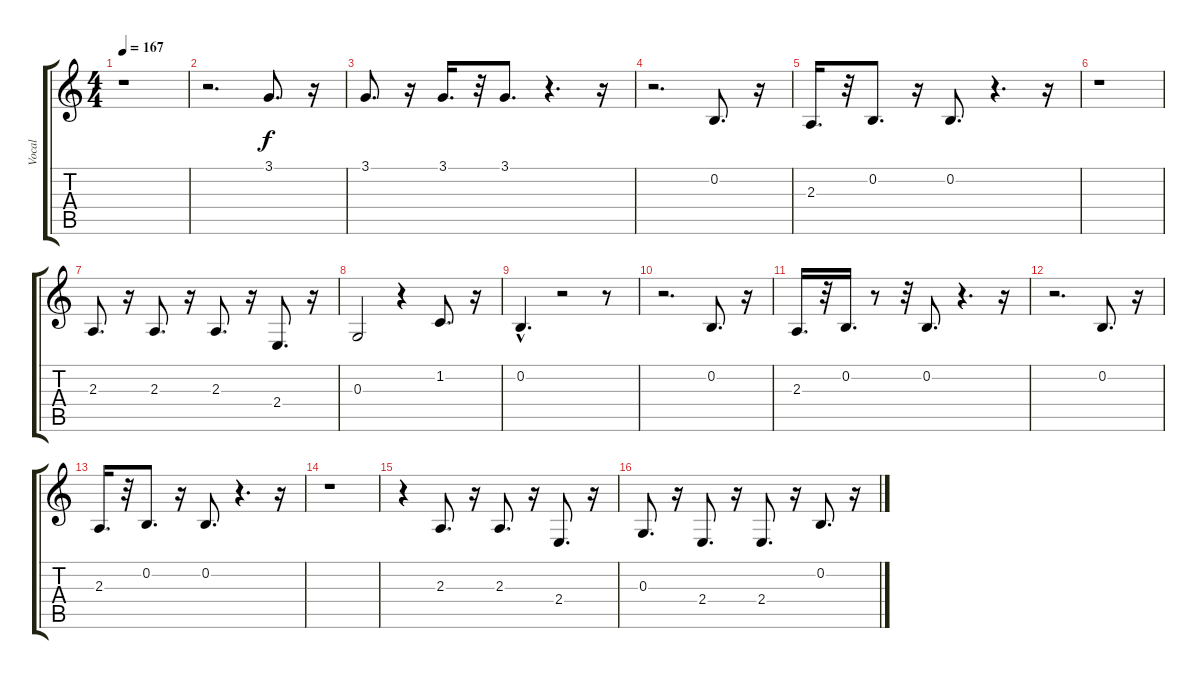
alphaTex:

\track ("Vocal" "Vocal") {instrument clarinet}
\staff {score tabs}
\tuning (E4 B3 G3 D3 A2 E2) {hide}
\ts (4 4)
\tempo 167
\clef g2
\ks c
r.1{dy f} |
r.2{d} 3.1.8{d} r.16 |
3.1.8{d} r.16 3.1.16{d} r.32 3.1.8{d} r.4{d} r.16 |
r.2{d} 0.2.8{d} r.16 |
2.3.16{d} r.32 0.2.8{d} r.16 0.2.8{d} r.4{d} r.16 |
r.1 |
2.3.8{d} r.16 2.3.8{d} r.16 2.3.8{d} r.16 2.4.8{d} r.16 |
0.3.2 r.4 1.2.8{d} r.16 |
0.2{hac}.4{d} r.2 r.8 |
r.2{d} 0.2.8{d} r.16 |
2.3.16{d} r.32 0.2.16{d} r.8 r.32 0.2.8{d} r.4{d} r.16 |
r.2{d} 0.2.8{d} r.16 |
2.3.16{d} r.32 0.2.8{d} r.16 0.2.8{d} r.4{d} r.16 |
r.1 |
r.4 2.3.8{d} r.16 2.3.8{d} r.16 2.4.8{d} r.16 |
0.3.8{d} r.16 2.4.8{d} r.16 2.4.8{d} r.16 0.2.8{d} r.16
